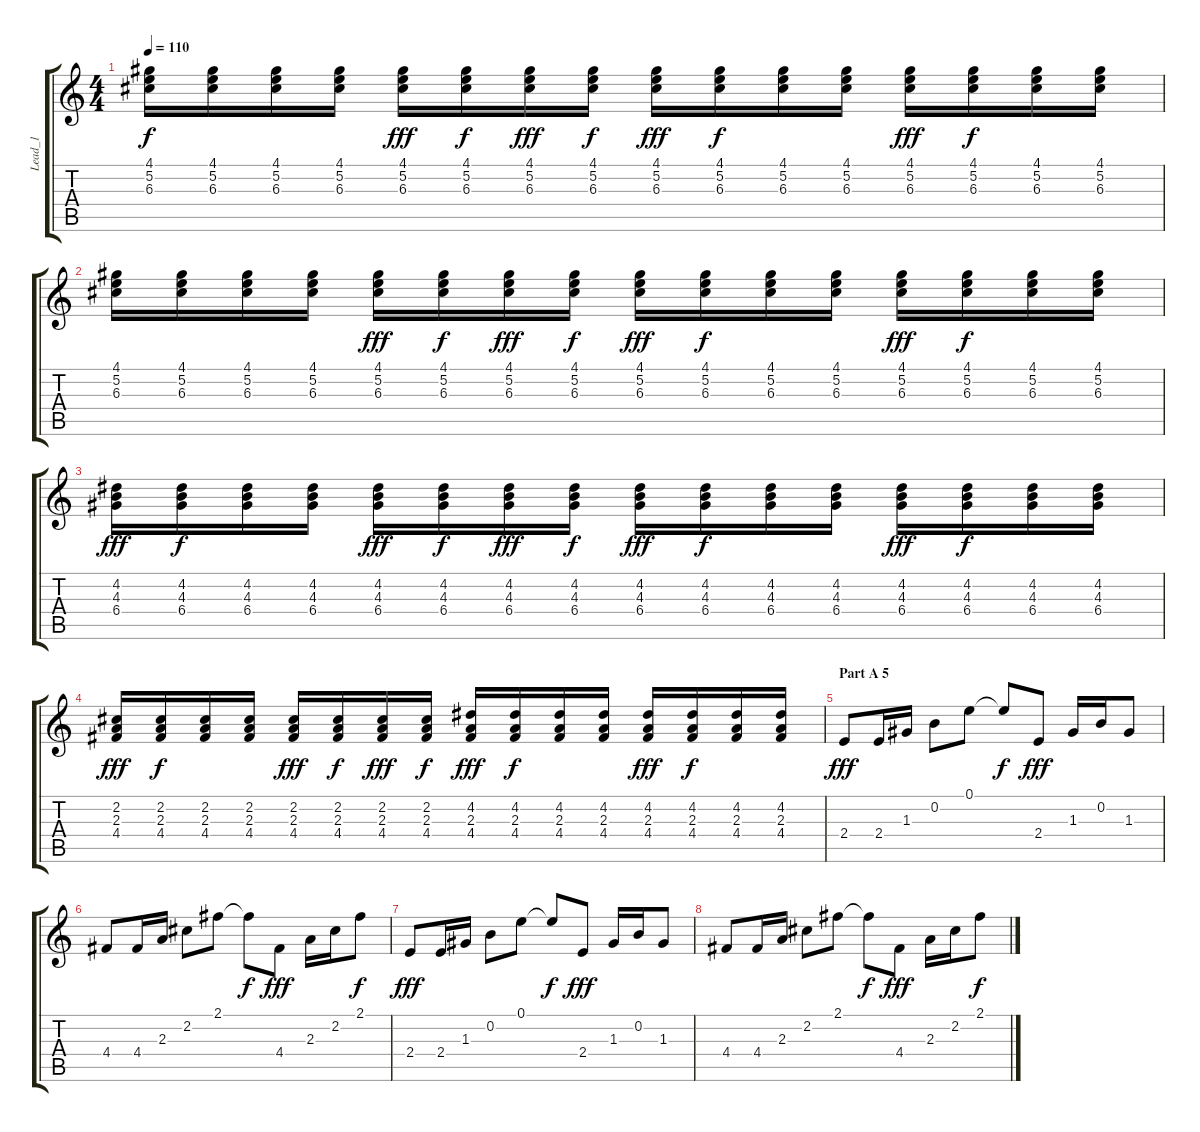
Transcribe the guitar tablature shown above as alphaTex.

\track ("Lead_1" "Lead_1") {instrument acousticguitarnylon}
\staff {score tabs}
\tuning (E4 B3 G3 D3 A2 E2) {hide}
\ts (4 4)
\tempo 110
\clef g2
\ks c
(4.1 5.2 6.3).16{dy f} (4.1 5.2 6.3).16 (4.1 5.2 6.3).16 (4.1 5.2 6.3).16 (4.1 5.2 6.3).16{dy fff} (4.1 5.2 6.3).16{dy f} (4.1 5.2 6.3).16{dy fff} (4.1 5.2 6.3).16{dy f} (4.1 5.2 6.3).16{dy fff} (4.1 5.2 6.3).16{dy f} (4.1 5.2 6.3).16 (4.1 5.2 6.3).16 (4.1 5.2 6.3).16{dy fff} (4.1 5.2 6.3).16{dy f} (4.1 5.2 6.3).16 (4.1 5.2 6.3).16 |
(4.1 5.2 6.3).16 (4.1 5.2 6.3).16 (4.1 5.2 6.3).16 (4.1 5.2 6.3).16 (4.1 5.2 6.3).16{dy fff} (4.1 5.2 6.3).16{dy f} (4.1 5.2 6.3).16{dy fff} (4.1 5.2 6.3).16{dy f} (4.1 5.2 6.3).16{dy fff} (4.1 5.2 6.3).16{dy f} (4.1 5.2 6.3).16 (4.1 5.2 6.3).16 (4.1 5.2 6.3).16{dy fff} (4.1 5.2 6.3).16{dy f} (4.1 5.2 6.3).16 (4.1 5.2 6.3).16 |
(4.2 4.3 6.4).16{dy fff} (4.2 4.3 6.4).16{dy f} (4.2 4.3 6.4).16 (4.2 4.3 6.4).16 (4.2 4.3 6.4).16{dy fff} (4.2 4.3 6.4).16{dy f} (4.2 4.3 6.4).16{dy fff} (4.2 4.3 6.4).16{dy f} (4.2 4.3 6.4).16{dy fff} (4.2 4.3 6.4).16{dy f} (4.2 4.3 6.4).16 (4.2 4.3 6.4).16 (4.2 4.3 6.4).16{dy fff} (4.2 4.3 6.4).16{dy f} (4.2 4.3 6.4).16 (4.2 4.3 6.4).16 |
(2.2 2.3 4.4).16{dy fff} (2.2 2.3 4.4).16{dy f} (2.2 2.3 4.4).16 (2.2 2.3 4.4).16 (2.2 2.3 4.4).16{dy fff} (2.2 2.3 4.4).16{dy f} (2.2 2.3 4.4).16{dy fff} (2.2 2.3 4.4).16{dy f} (4.2 2.3 4.4).16{dy fff} (4.2 2.3 4.4).16{dy f} (4.2 2.3 4.4).16 (4.2 2.3 4.4).16 (4.2 2.3 4.4).16{dy fff} (4.2 2.3 4.4).16{dy f} (4.2 2.3 4.4).16 (4.2 2.3 4.4).16 |
\section ("" "Part A 5")
2.4.8{dy fff volume 10 instrument electricbasspick} 2.4.16 1.3.16 0.2.8 0.1.8 0.1{t}.8{dy f} 2.4.8{dy fff} 1.3.16 0.2.16 1.3.8 |
4.4.8 4.4.16 2.3.16 2.2.8 2.1.8 2.1{t}.8{dy f} 4.4.8{dy fff} 2.3.16 2.2.16 2.1.8{dy f} |
2.4.8{dy fff} 2.4.16 1.3.16 0.2.8 0.1.8 0.1{t}.8{dy f} 2.4.8{dy fff} 1.3.16 0.2.16 1.3.8 |
4.4.8 4.4.16 2.3.16 2.2.8 2.1.8 2.1{t}.8{dy f} 4.4.8{dy fff} 2.3.16 2.2.16 2.1.8{dy f}
